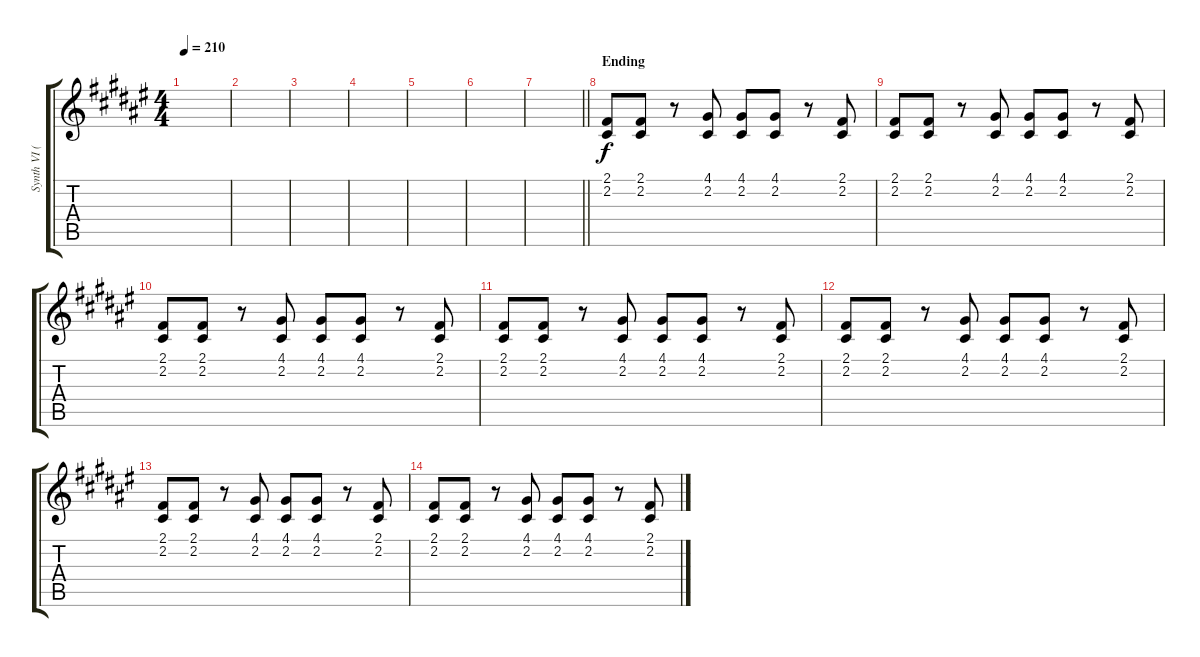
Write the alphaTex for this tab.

\track ("Synth VI (Kotobuki Tsumugi)" "Synth VI (") {instrument lead5charang}
\staff {score tabs}
\tuning (E4 B3 G3 D3 A2 E2) {hide}
\ts (4 4)
\tempo 210
\clef g2
\ks f#
|
|
|
|
|
|
\barLineRight lightlight
|
\section ("" "Ending")
(2.1 2.2).8 (2.1 2.2).8 r.8 (4.1 2.2).8 (4.1 2.2).8 (4.1 2.2).8 r.8 (2.1 2.2).8 |
(2.1 2.2).8 (2.1 2.2).8 r.8 (4.1 2.2).8 (4.1 2.2).8 (4.1 2.2).8 r.8 (2.1 2.2).8 |
(2.1 2.2).8 (2.1 2.2).8 r.8 (4.1 2.2).8 (4.1 2.2).8 (4.1 2.2).8 r.8 (2.1 2.2).8 |
(2.1 2.2).8 (2.1 2.2).8 r.8 (4.1 2.2).8 (4.1 2.2).8 (4.1 2.2).8 r.8 (2.1 2.2).8 |
(2.1 2.2).8 (2.1 2.2).8 r.8 (4.1 2.2).8 (4.1 2.2).8 (4.1 2.2).8 r.8 (2.1 2.2).8 |
(2.1 2.2).8 (2.1 2.2).8 r.8 (4.1 2.2).8 (4.1 2.2).8 (4.1 2.2).8 r.8 (2.1 2.2).8 |
(2.1 2.2).8 (2.1 2.2).8 r.8 (4.1 2.2).8 (4.1 2.2).8 (4.1 2.2).8 r.8 (2.1 2.2).8
